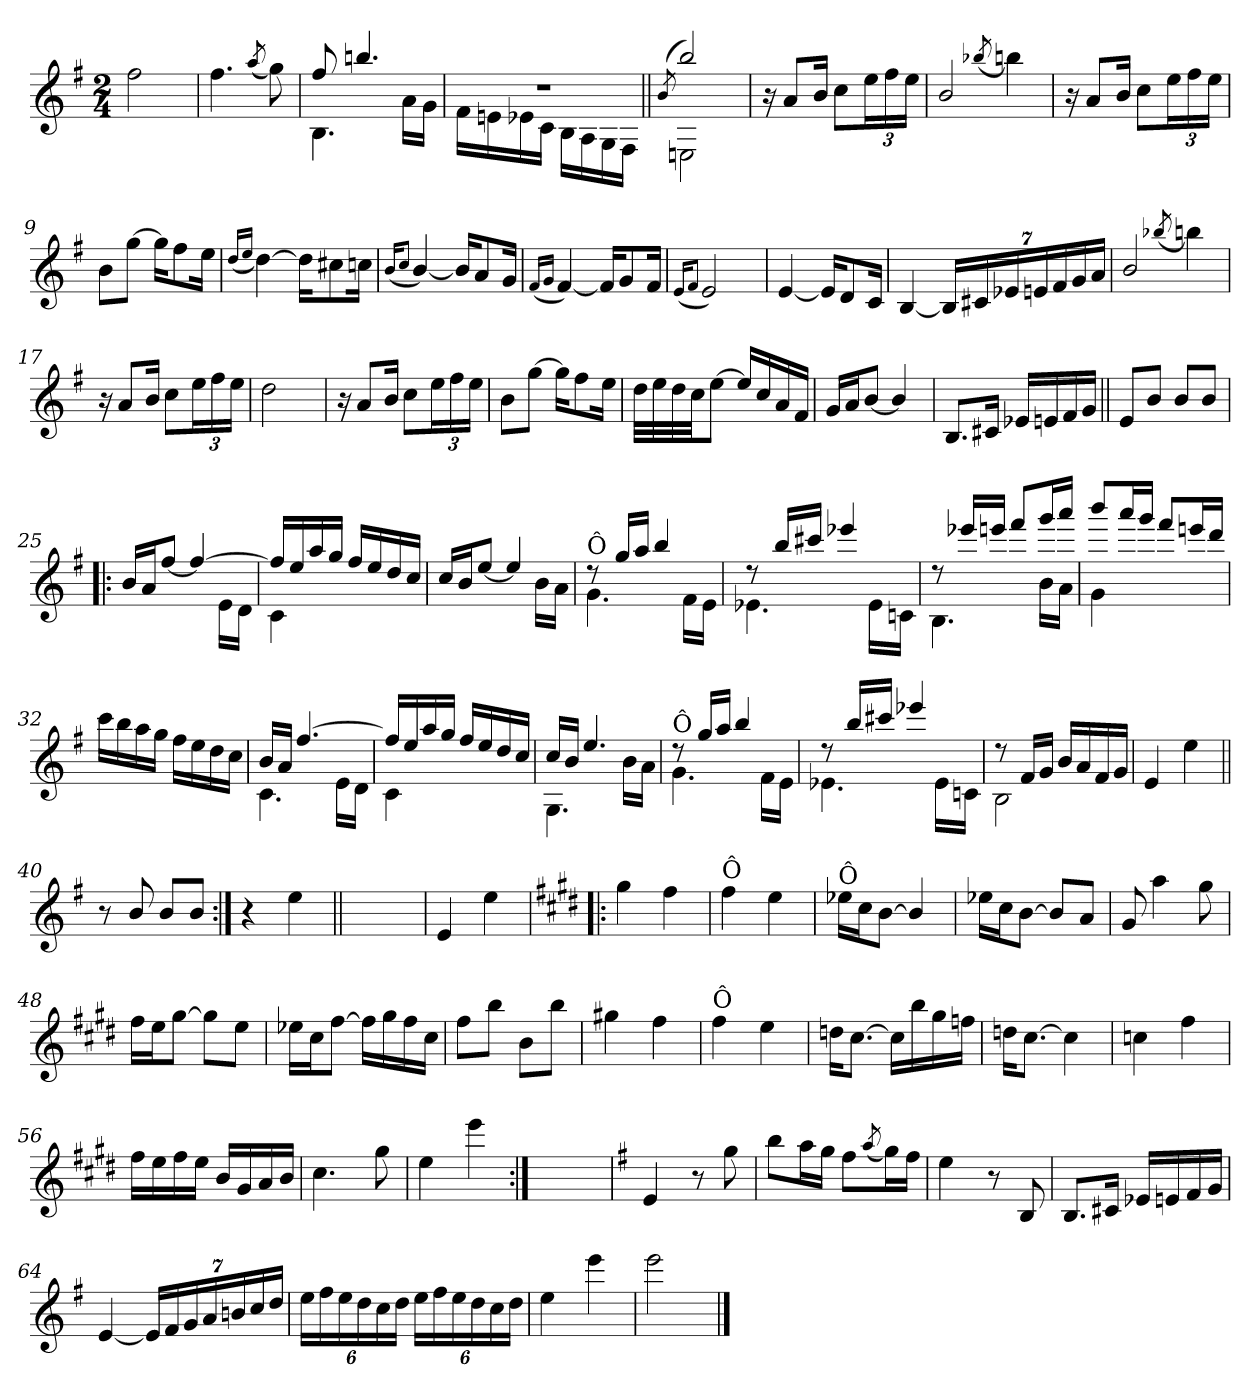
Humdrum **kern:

**kern
*part1
*staff1
*clefG2
*k[f#]
*G:
*M2/4
=1
2ff#\
=2
4.ff#\
(<8qaa/
8gg\)
=3
*^
8ff#/	4.B\
4.bbn/	.
.	16a\LL
.	16g\JJ
=4	=4
2rdd	16f#\LL
.	16en\
.	16e-X\
.	16c\JJ
.	16B\LL
.	16A\
.	16G\
.	16F#\JJ
!!LO:LB:g=z	!!
=5||	=5||
(>8qb/	.
2bb/)	2En\
*v	*v
=6
16r
8a/L
16b/Jk
8cc\L
24ee\L
24ff#\
24ee\JJ
=7
*^
2b/	4ryy
.	(<8qbb-X/
.	4bbn\)
*v	*v
=8
16r
8a/L
16b/Jk
8cc\L
24ee\L
24ff#\
24ee\JJ
!!LO:LB:g=z
=9
8b\L
[8gg\J
16gg\KL]
8ff#\
16ee\Jk
=10
(<16qdd/LL
16qee/JJ
[4dd\)
16dd\KL]
8cc#X\
16ccn\Jk
=11
(<16qb/KL
8qcc/J
[4b/)
16b/KL]
8a/
16g/Jk
=12
(<16qf#/LL
16qg/JJ
[4f#/)
16f#/KL]
8g/
16f#/Jk
=13
(<16qe/KL
8qf#/J
2e/)
!!LO:LB:g=z
=14
[4e/
16e/KL]
8d/
16c/Jk
=15
[4B/
28B/LL]
28c#X/
28e-X/
28en/
28f#/
28g/
28a/JJ
=16
*^
2b/	4ryy
.	(<8qbb-X/
.	4bbn\)
*v	*v
=17
16r
8a/L
16b/Jk
8cc\L
24ee\L
24ff#\
24ee\JJ
=18
2dd\
!!LO:LB:g=z
=19
16r
8a/L
16b/Jk
8cc\L
24ee\L
24ff#\
24ee\JJ
=20
8b\L
[8gg\J
16gg\KL]
8ff#\
16ee\Jk
=21
32dd\LLL
32ee\
32dd\
32cc\JJ
[8ee\J
16ee/LL]
16cc/
16a/
16f#/JJ
=22
16g/LL
16a/J
[8b/J
4b/]
!!LO:LB:g=z
=23
8.B/L
16c#X/Jk
16e-X/LL
16en/
16f#/
16g/JJ
=24||
8e/L
8b/J
8b/L
8b/J
=25!|:
*^
16b/LL	4.ryy
16a/J	.
[>8ff#/J	.
4ff#/_	.
.	16e\LL
.	16d\JJ
=26	=26
16ff#/LL]	4c\
16ee/	.
16aa/	.
16gg/JJ	.
16ff#/LL	4ryy
16ee/	.
16dd/	.
16cc/JJ	.
=27	=27
16cc/LL	4.ryy
16b/J	.
[>8ee/J	.
4ee/]	.
.	16b\LL
.	16a\JJ
!!LO:LB:g=z	!!
=28	=28
!LO:TX:a:t=Ô	!
8rdd	4.g\
16gg/LL	.
16aa/JJ	.
4bb/	.
.	16f#\LL
.	16e\JJ
=29	=29
8rdd	4.e-X\
16bb/LL	.
16ccc#X/JJ	.
4eee-X/	.
.	16e-\LL
.	16cn\JJ
=30	=30
8rdd	4.B\
16eee-X/LL	.
16eeen/JJ	.
8fff#/L	.
16ggg/L	16b\LL
16aaa/JJ	16a\JJ
=31	=31
8bbb/L	4g\
16aaa/L	.
16ggg/JJ	.
8fff#/L	4ryy
16eeen/L	.
16ddd/JJ	.
*v	*v
=32
16ccc\LL
16bb\
16aa\
16gg\JJ
16ff#\LL
16ee\
16dd\
16cc\JJ
!!LO:LB:g=z
=33
*^
16b/LL	4.c\
16a/JJ	.
[>4.ff#/	.
.	16e\LL
.	16d\JJ
=34	=34
16ff#/LL]	4c\
16ee/	.
16aa/	.
16gg/JJ	.
16ff#/LL	4ryy
16ee/	.
16dd/	.
16cc/JJ	.
=35	=35
16cc/LL	4.G\
16b/JJ	.
4.ee/	.
.	16b\LL
.	16a\JJ
=36	=36
!LO:TX:a:t=Ô	!
8rdd	4.g\
16gg/LL	.
16aa/JJ	.
4bb/	.
.	16f#\LL
.	16e\JJ
=37	=37
8rdd	4.e-X\
16bb/LL	.
16ccc#X/JJ	.
4eee-X/	.
.	16e-\LL
.	16cn\JJ
!!LO:LB:g=z	!!
=38	=38
8rdd	2B\
16f#/LL	.
16g/JJ	.
16b/LL	.
16a/	.
16f#/	.
16g/JJ	.
*v	*v
=39
4e/
4ee\
=40||
8r
8b/
8b/L
8b/J
=41:|!
4r
4ee\
=41X411||
2ryy
!!LO:PB:g=z
=42
4e/
4ee\
=43!|:
*k[f#c#g#d#]
*E:
4gg#\
4ff#\
=44
!LO:TX:a:t=Ô
4ff#\
4ee\
=45
!LO:TX:a:t=Ô
16ee-X\LL
16cc#\J
[8b\J
4b/]
=46
16ee-X\LL
16cc#\J
[8b\J
8b/L]
8a/J
=47
8g#/
4aa\
8gg#\
!!LO:LB:g=z
=48
16ff#\LL
16ee\J
[8gg#\J
8gg#\L]
8ee\J
=49
16ee-X\LL
16cc#\J
[8ff#\J
16ff#\LL]
16gg#\
16ff#\
16cc#\JJ
=50
8ff#\L
8bb\J
8b\L
8bb\J
=51
4gg#X\
4ff#\
=52
!LO:TX:a:t=Ô
4ff#\
4ee\
=53
16ddn\KL
[8.cc#\J
16cc#\LL]
16bb\
16gg#\
16ffn\JJ
!!LO:LB:g=z
=54
16ddn\KL
[8.cc#\J
4cc#\]
=55
4ccn\
4ff#\
=56
16ff#\LL
16ee\
16ff#\
16ee\JJ
16b/LL
16g#/
16a/
16b/JJ
=57
4.cc#\
8gg#\
=58
4ee\
4eee\
=59:|!
2ryy
!!LO:LB:g=z
=60
*k[f#]
*G:
4e/
8r
8gg\
=61
8bb\L
16aa\L
16gg\JJ
8ff#\L
(<8qaa/
16gg\L)
16ff#\JJ
=62
4ee\
8r
8B/
=63
8.B/L
16c#X/Jk
16e-X/LL
16en/
16f#/
16g/JJ
!!LO:LB:g=z
=64
[4e/
28e/LL]
28f#/
28g/
28a/
28bn/
28cc/
28dd/JJ
=65
24ee\LL
24ff#\
24ee\
24dd\
24cc\
24dd\JJ
24ee\LL
24ff#\
24ee\
24dd\
24cc\
24dd\JJ
=66
4ee\
4eee\
=67
2eee\
==
*-
